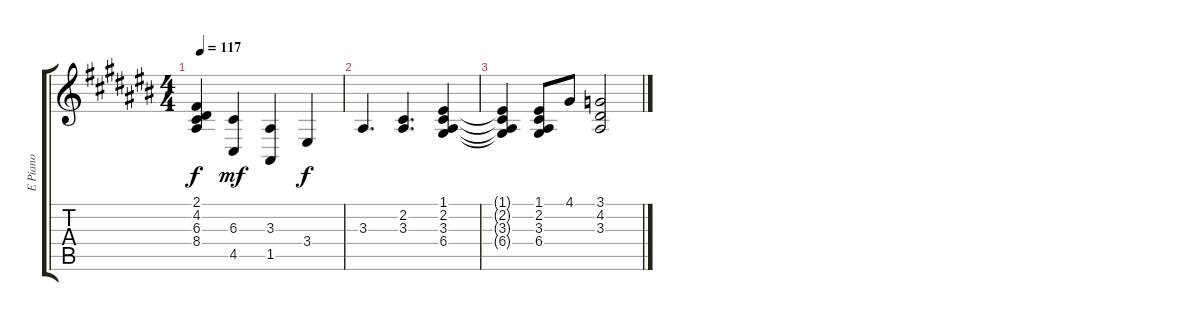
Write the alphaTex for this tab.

\track ("E Piano" "E Piano") {instrument electricpiano2}
\staff {score tabs}
\tuning (E4 B3 G3 D3 A2 E2) {hide}
\ts (4 4)
\tempo 117
\clef g2
\ks a#minor
(2.1{t} 4.2{t} 6.3{t} 8.4{t}).4{dy f} (6.3 4.5).4{dy mf volume 4} (3.3 1.5).4{volume 4} 3.4.4{dy f volume 3} |
3.3.4{d volume 3} (2.2 3.3).4{d volume 2} (1.1 2.2 3.3 6.4).4{volume 2} |
(1.1{t} 2.2{t} 3.3{t} 6.4{t}).4 (1.1 2.2 3.3 6.4).8{volume 1} 4.1.8{volume 1} (3.1 4.2 3.3).2{volume 1}
